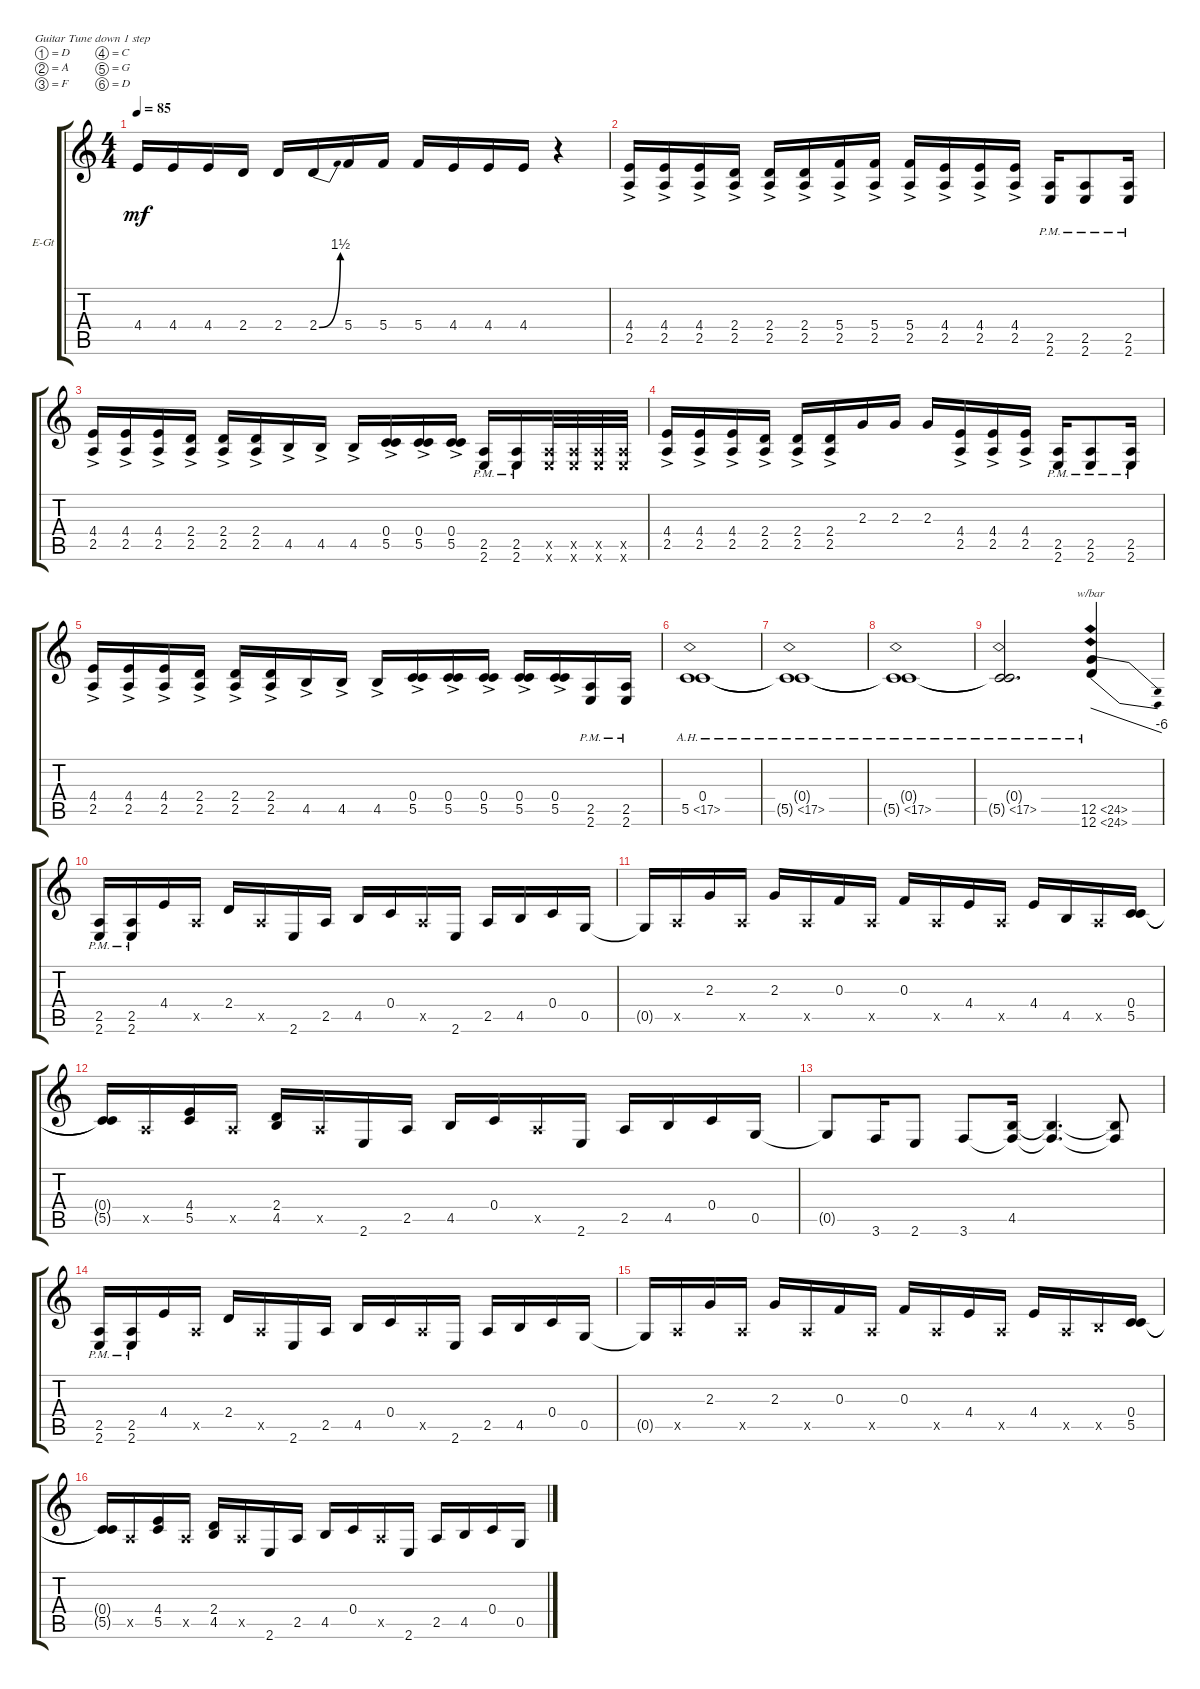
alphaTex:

\defaultSystemsLayout 4
\bracketExtendMode groupsimilarinstruments
\firstSystemTrackNameOrientation horizontal
\otherSystemsTrackNameOrientation horizontal
\track ("Electric Guitar" "E-Gt") {instrument distortionguitar}
\staff {score tabs}
\tuning (D4 A3 F3 C3 G2 D2)
\ts (4 4)
\tempo 85
\clef g2
\ks c
4.4.16{dy mf instrument distortionguitar} 4.4.16 4.4.16 2.4.16 2.4.16 2.4{be (bend 30 0 60 6)}.16 5.4.16 5.4.16 5.4.16 4.4.16 4.4.16 4.4.16 r.4 |
(4.4{ac} 2.5).16 (4.4{ac} 2.5).16 (4.4{ac} 2.5).16 (2.4{ac} 2.5).16 (2.4{ac} 2.5).16 (2.4{ac} 2.5).16 (5.4{ac} 2.5).16 (5.4{ac} 2.5).16 (5.4{ac} 2.5).16 (4.4{ac} 2.5).16 (4.4{ac} 2.5).16 (4.4{ac} 2.5).16 (2.5{pm} 2.6{pm}).16 (2.6{pm} 2.5{pm}).8 (2.5{pm} 2.6{pm}).16 |
(4.4{ac} 2.5).16 (4.4{ac} 2.5).16 (4.4{ac} 2.5).16 (2.4{ac} 2.5).16 (2.4{ac} 2.5).16 (2.4{ac} 2.5).16 4.5{ac}.16 4.5{ac}.16 4.5{ac}.16 (0.4{ac} 5.5).16 (0.4{ac} 5.5).16 (0.4{ac} 5.5).16 (2.5{pm} 2.6{pm}).16 (2.5{pm} 2.6{pm}).16 (2.6{x} 2.5{x}).32 (2.5{x} 2.6{x}).32 (2.6{x} 2.5{x}).32 (2.5{x} 2.6{x}).32 |
(4.4{ac} 2.5).16 (4.4{ac} 2.5).16 (4.4{ac} 2.5).16 (2.4{ac} 2.5).16 (2.4{ac} 2.5).16 (2.4{ac} 2.5).16 2.3.16 2.3.16 2.3.16 (4.4{ac} 2.5).16 (4.4{ac} 2.5).16 (4.4{ac} 2.5).16 (2.5{pm} 2.6{pm}).16 (2.6{pm} 2.5{pm}).8 (2.5{pm} 2.6{pm}).16 |
(4.4{ac} 2.5).16 (4.4{ac} 2.5).16 (4.4{ac} 2.5).16 (2.4{ac} 2.5).16 (2.4{ac} 2.5).16 (2.4{ac} 2.5).16 4.5{ac}.16 4.5{ac}.16 4.5{ac}.16 (0.4{ac} 5.5).16 (0.4{ac} 5.5).16 (0.4{ac} 5.5).16 (0.4{ac} 5.5).16 (5.5 0.4{ac}).16 (2.5{pm} 2.6{pm}).16 (2.6{pm} 2.5{pm}).16 |
(0.4 5.5{ah 12}).1 |
(0.4{t} 5.5{ah 12 t}).1 |
(5.5{ah 12 t} 0.4{t}).1 |
(0.4{t} 5.5{ah 12 t}).2{d} (12.5{ah 12} 12.6{ah 12}).4{tbe (dive default 29.4 0 60 -24)} |
(2.5{pm} 2.6{pm}).16 (2.5{pm} 2.6{pm}).16 4.4.16 2.5{x}.16 2.4.16 2.5{x}.16 2.6.16 2.5.16 4.5.16 0.4.16 2.5{x}.16 2.6.16 2.5.16 4.5.16 0.4.16 0.5.16 |
0.5{t}.16 2.5{x}.16 2.3.16 2.5{x}.16 2.3.16 2.5{x}.16 0.3.16 2.5{x}.16 0.3.16 2.5{x}.16 4.4.16 2.5{x}.16 4.4.16 4.5.16 2.5{x}.16 (5.5 0.4).16 |
(0.4{t} 5.5{t}).16 2.5{x}.16 (4.4 5.5).16 2.5{x}.16 (2.4 4.5).16 2.5{x}.16 2.6.16 2.5.16 4.5.16 0.4.16 2.5{x}.16 2.6.16 2.5.16 4.5.16 0.4.16 0.5.16 |
0.5{t}.8 3.6.16 2.6.8 3.6.8 (4.5 3.6{t}).16 (4.5{t} 3.6{t}).4{d} (3.6{t} 4.5{t}).8 |
(2.6{pm} 2.5{pm}).16 (2.5{pm} 2.6{pm}).16 4.4.16 2.5{x}.16 2.4.16 2.5{x}.16 2.6.16 2.5.16 4.5.16 0.4.16 2.5{x}.16 2.6.16 2.5.16 4.5.16 0.4.16 0.5.16 |
0.5{t}.16 2.5{x}.16 2.3.16 2.5{x}.16 2.3.16 2.5{x}.16 0.3.16 2.5{x}.16 0.3.16 2.5{x}.16 4.4.16 2.5{x}.16 4.4.16 2.5{x}.16 4.5{x}.16 (5.5 0.4).16 |
(0.4{t} 5.5{t}).16 2.5{x}.16 (4.4 5.5).16 2.5{x}.16 (2.4 4.5).16 2.5{x}.16 2.6.16 2.5.16 4.5.16 0.4.16 2.5{x}.16 2.6.16 2.5.16 4.5.16 0.4.16 0.5.16
